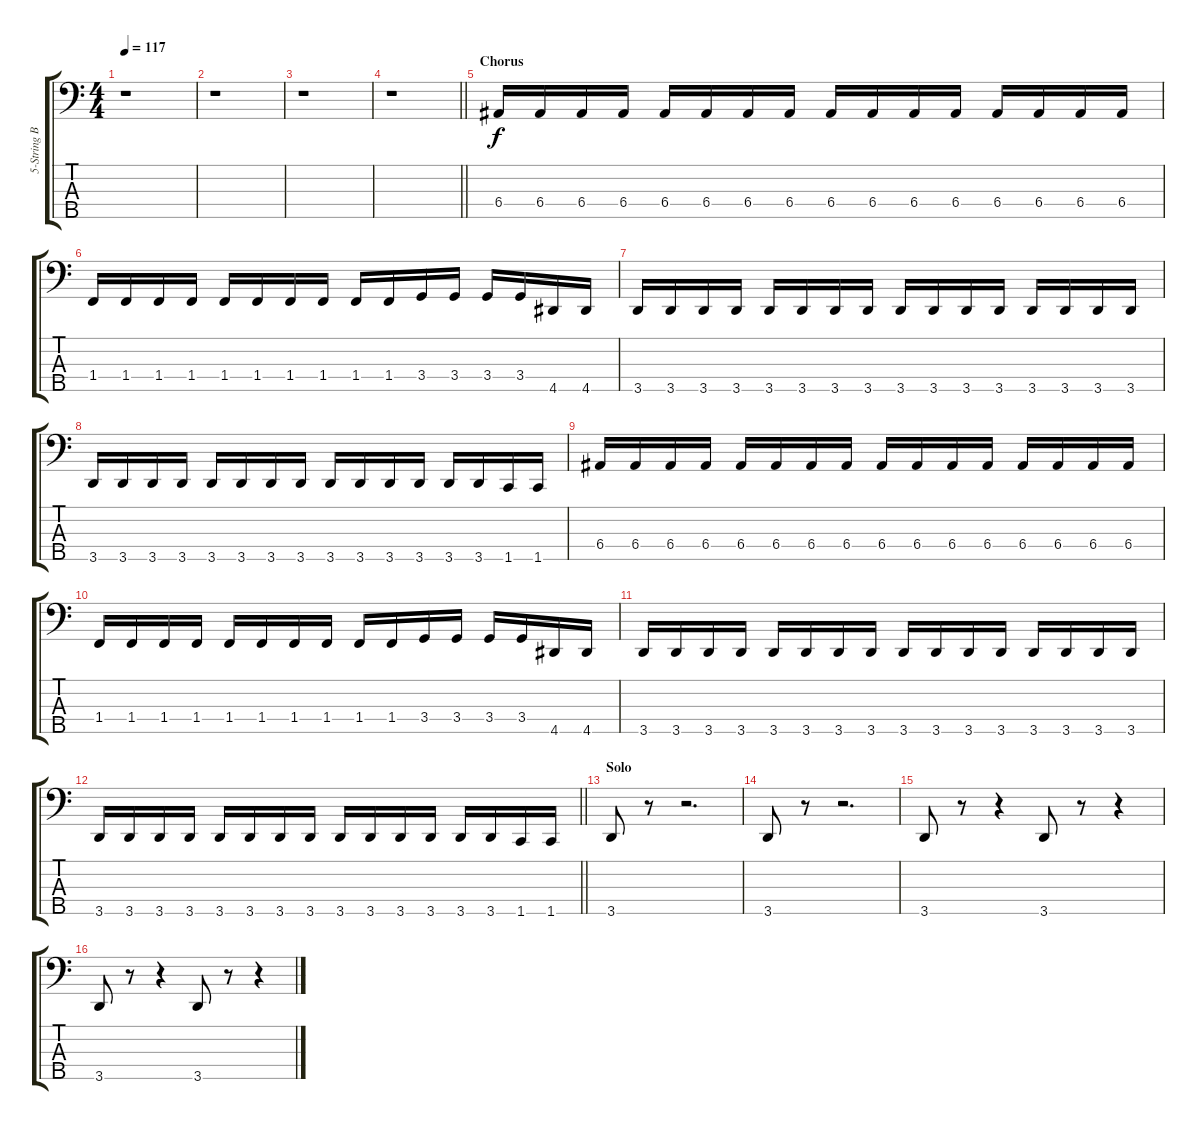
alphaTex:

\track ("5-String Bass" "5-String B") {instrument electricbasspick}
\staff {score tabs}
\tuning (G2 D2 A1 E1 B0) {hide}
\ts (4 4)
\tempo 117
\clef f4
\ks c
r.1{dy f} |
r.1 |
r.1 |
\barLineRight lightlight
r.1 |
\section ("" "Chorus")
6.4.16 6.4.16 6.4.16 6.4.16 6.4.16 6.4.16 6.4.16 6.4.16 6.4.16 6.4.16 6.4.16 6.4.16 6.4.16 6.4.16 6.4.16 6.4.16 |
1.4.16 1.4.16 1.4.16 1.4.16 1.4.16 1.4.16 1.4.16 1.4.16 1.4.16 1.4.16 3.4.16 3.4.16 3.4.16 3.4.16 4.5.16 4.5.16 |
3.5.16 3.5.16 3.5.16 3.5.16 3.5.16 3.5.16 3.5.16 3.5.16 3.5.16 3.5.16 3.5.16 3.5.16 3.5.16 3.5.16 3.5.16 3.5.16 |
3.5.16 3.5.16 3.5.16 3.5.16 3.5.16 3.5.16 3.5.16 3.5.16 3.5.16 3.5.16 3.5.16 3.5.16 3.5.16 3.5.16 1.5.16 1.5.16 |
6.4.16 6.4.16 6.4.16 6.4.16 6.4.16 6.4.16 6.4.16 6.4.16 6.4.16 6.4.16 6.4.16 6.4.16 6.4.16 6.4.16 6.4.16 6.4.16 |
1.4.16 1.4.16 1.4.16 1.4.16 1.4.16 1.4.16 1.4.16 1.4.16 1.4.16 1.4.16 3.4.16 3.4.16 3.4.16 3.4.16 4.5.16 4.5.16 |
3.5.16 3.5.16 3.5.16 3.5.16 3.5.16 3.5.16 3.5.16 3.5.16 3.5.16 3.5.16 3.5.16 3.5.16 3.5.16 3.5.16 3.5.16 3.5.16 |
\barLineRight lightlight
3.5.16 3.5.16 3.5.16 3.5.16 3.5.16 3.5.16 3.5.16 3.5.16 3.5.16 3.5.16 3.5.16 3.5.16 3.5.16 3.5.16 1.5.16 1.5.16 |
\section ("" "Solo")
3.5.8 r.8 r.2{d} |
3.5.8 r.8 r.2{d} |
3.5.8 r.8 r.4 3.5.8 r.8 r.4 |
3.5.8 r.8 r.4 3.5.8 r.8 r.4
